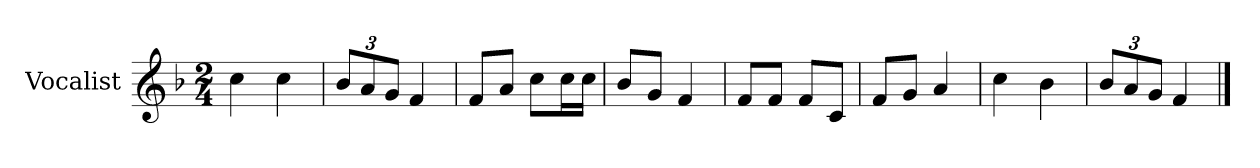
**kern
*part1
*staff1
*I"Vocalist
*k[b-]
*F:
*M2/4
=1
4cc
4cc
=2
12b-L
12a
12gJ
4f
=3
8fL
8aJ
8ccL
16ccL
16ccJJ
=4
8b-L
8gJ
4f
=5
8fL
8fJ
8fL
8cJ
=6
8fL
8gJ
4a
=7
4cc
4b-
=8
12b-L
12a
12gJ
4f
==
*-
